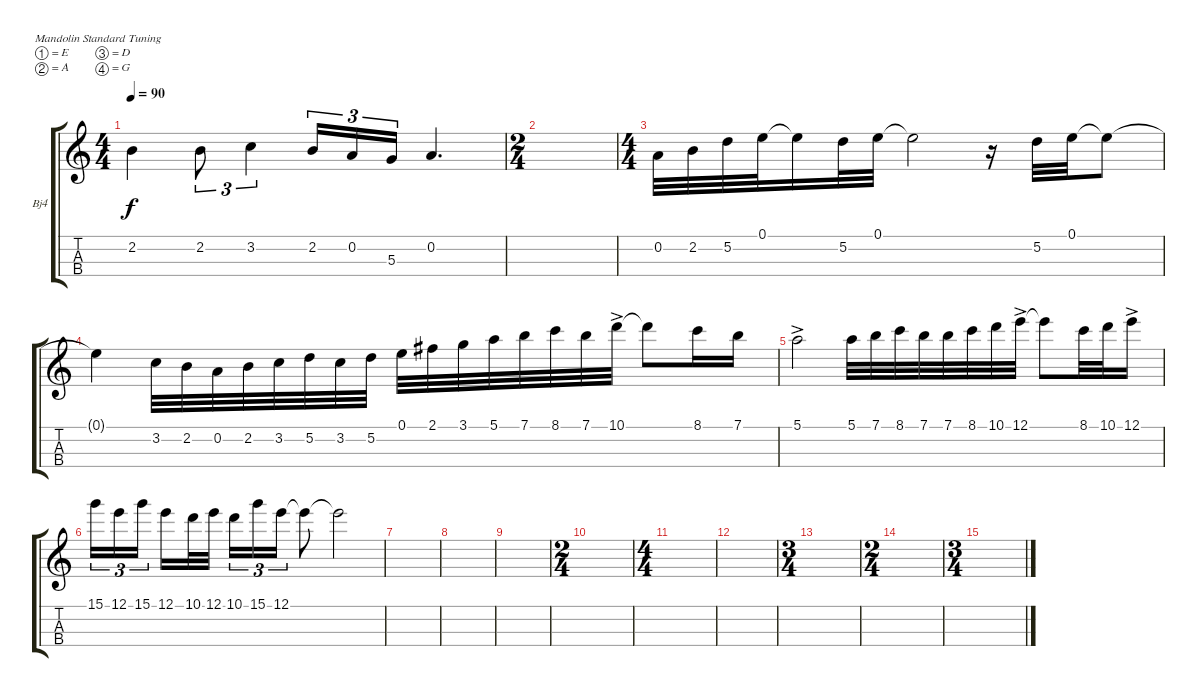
\defaultSystemsLayout 4
\bracketExtendMode groupsimilarinstruments
\firstSystemTrackNameOrientation horizontal
\otherSystemsTrackNameOrientation horizontal
\track ("Banjo" "Bj4") {instrument banjo}
\staff {score tabs}
\tuning (E4 A3 D3 G2)
\displaytranspose 12
\ts (4 4)
\tempo 90
\clef g2
\ks c
2.2.4{dy f} 2.2.8{tu (3 2)} 3.2.4{tu (3 2)} 2.2.16{tu (3 2)} 0.2.16{tu (3 2)} 5.3.16{tu (3 2)} 0.2.4{d} |
\ts (2 4)
|
\ts (4 4)
0.2.32 2.2.32 5.2.32 0.1.32 0.1{t}.16 5.2.32 0.1.32 0.1{t}.2 r.16 5.2.32 0.1.32 0.1{t}.8 |
0.1{t}.4 3.2.32 2.2.32 0.2.32 2.2.32 3.2.32 5.2.32 3.2.32 5.2.32 0.1.32 2.1.32 3.1.32 5.1.32 7.1.32 8.1.32 7.1.32 10.1{ac}.32 10.1{t}.8 8.1.16 7.1.16 |
5.1{ac}.2 5.1.32 7.1.32 8.1.32 7.1.32 7.1.32 8.1.32 10.1.32 12.1{ac}.32 12.1{t}.8 8.1.32 10.1.32 12.1{ac}.16 |
15.1.16{tu (3 2)} 12.1.16{tu (3 2)} 15.1.16{tu (3 2)} 12.1.16 10.1.32 12.1.32 10.1.16{tu (3 2)} 15.1.16{tu (3 2)} 12.1.16{tu (3 2)} 12.1{t}.8 12.1{t}.2 |
|
|
|
\ts (2 4)
|
\ts (4 4)
|
|
\ts (3 4)
|
\ts (2 4)
|
\ts (3 4)
